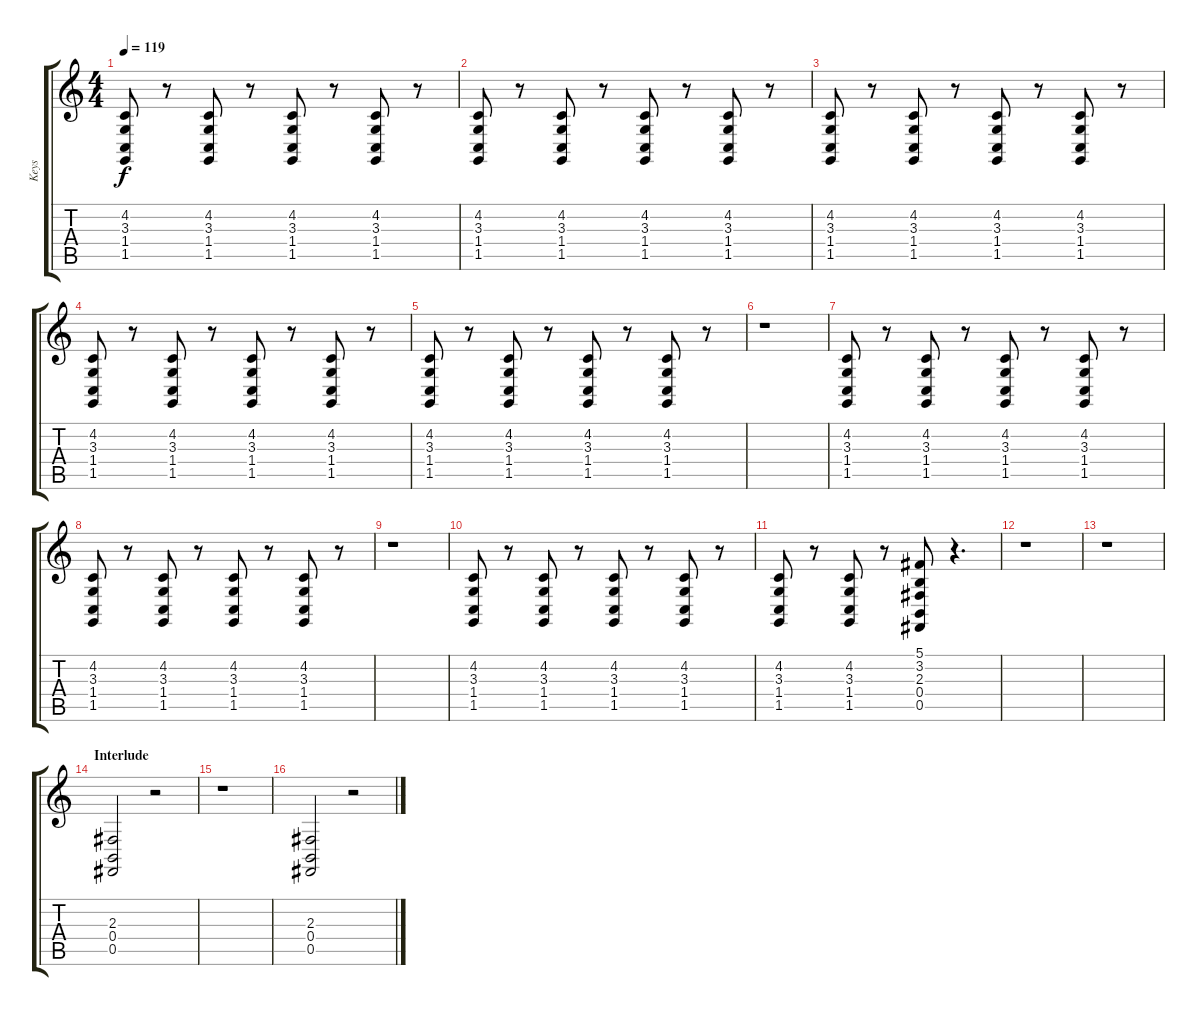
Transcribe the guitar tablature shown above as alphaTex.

\track ("Keys" "Keys") {instrument violin}
\staff {score tabs}
\tuning (Db4 Ab3 E3 B2 Gb2 B1) {hide}
\ts (4 4)
\tempo 119
\clef g2
\ks c
(4.2 3.3 1.4 1.5).8{dy f} r.8 (4.2 3.3 1.4 1.5).8 r.8 (4.2 3.3 1.4 1.5).8 r.8 (4.2 3.3 1.4 1.5).8 r.8 |
(4.2 3.3 1.4 1.5).8 r.8 (4.2 3.3 1.4 1.5).8 r.8 (4.2 3.3 1.4 1.5).8 r.8 (4.2 3.3 1.4 1.5).8 r.8 |
(4.2 3.3 1.4 1.5).8 r.8 (4.2 3.3 1.4 1.5).8 r.8 (4.2 3.3 1.4 1.5).8 r.8 (4.2 3.3 1.4 1.5).8 r.8 |
(4.2 3.3 1.4 1.5).8 r.8 (4.2 3.3 1.4 1.5).8 r.8 (4.2 3.3 1.4 1.5).8 r.8 (4.2 3.3 1.4 1.5).8 r.8 |
(4.2 3.3 1.4 1.5).8 r.8 (4.2 3.3 1.4 1.5).8 r.8 (4.2 3.3 1.4 1.5).8 r.8 (4.2 3.3 1.4 1.5).8 r.8 |
r.1 |
(4.2 3.3 1.4 1.5).8 r.8 (4.2 3.3 1.4 1.5).8 r.8 (4.2 3.3 1.4 1.5).8 r.8 (4.2 3.3 1.4 1.5).8 r.8 |
(4.2 3.3 1.4 1.5).8 r.8 (4.2 3.3 1.4 1.5).8 r.8 (4.2 3.3 1.4 1.5).8 r.8 (4.2 3.3 1.4 1.5).8 r.8 |
r.1 |
(4.2 3.3 1.4 1.5).8 r.8 (4.2 3.3 1.4 1.5).8 r.8 (4.2 3.3 1.4 1.5).8 r.8 (4.2 3.3 1.4 1.5).8 r.8 |
(4.2 3.3 1.4 1.5).8 r.8 (4.2 3.3 1.4 1.5).8 r.8 (5.1 3.2 2.3 0.4 0.5).8 r.4{d} |
r.1 |
r.1 |
\section ("" "Interlude")
(2.3 0.4 0.5).2 r.2 |
r.1 |
(2.3 0.4 0.5).2 r.2
